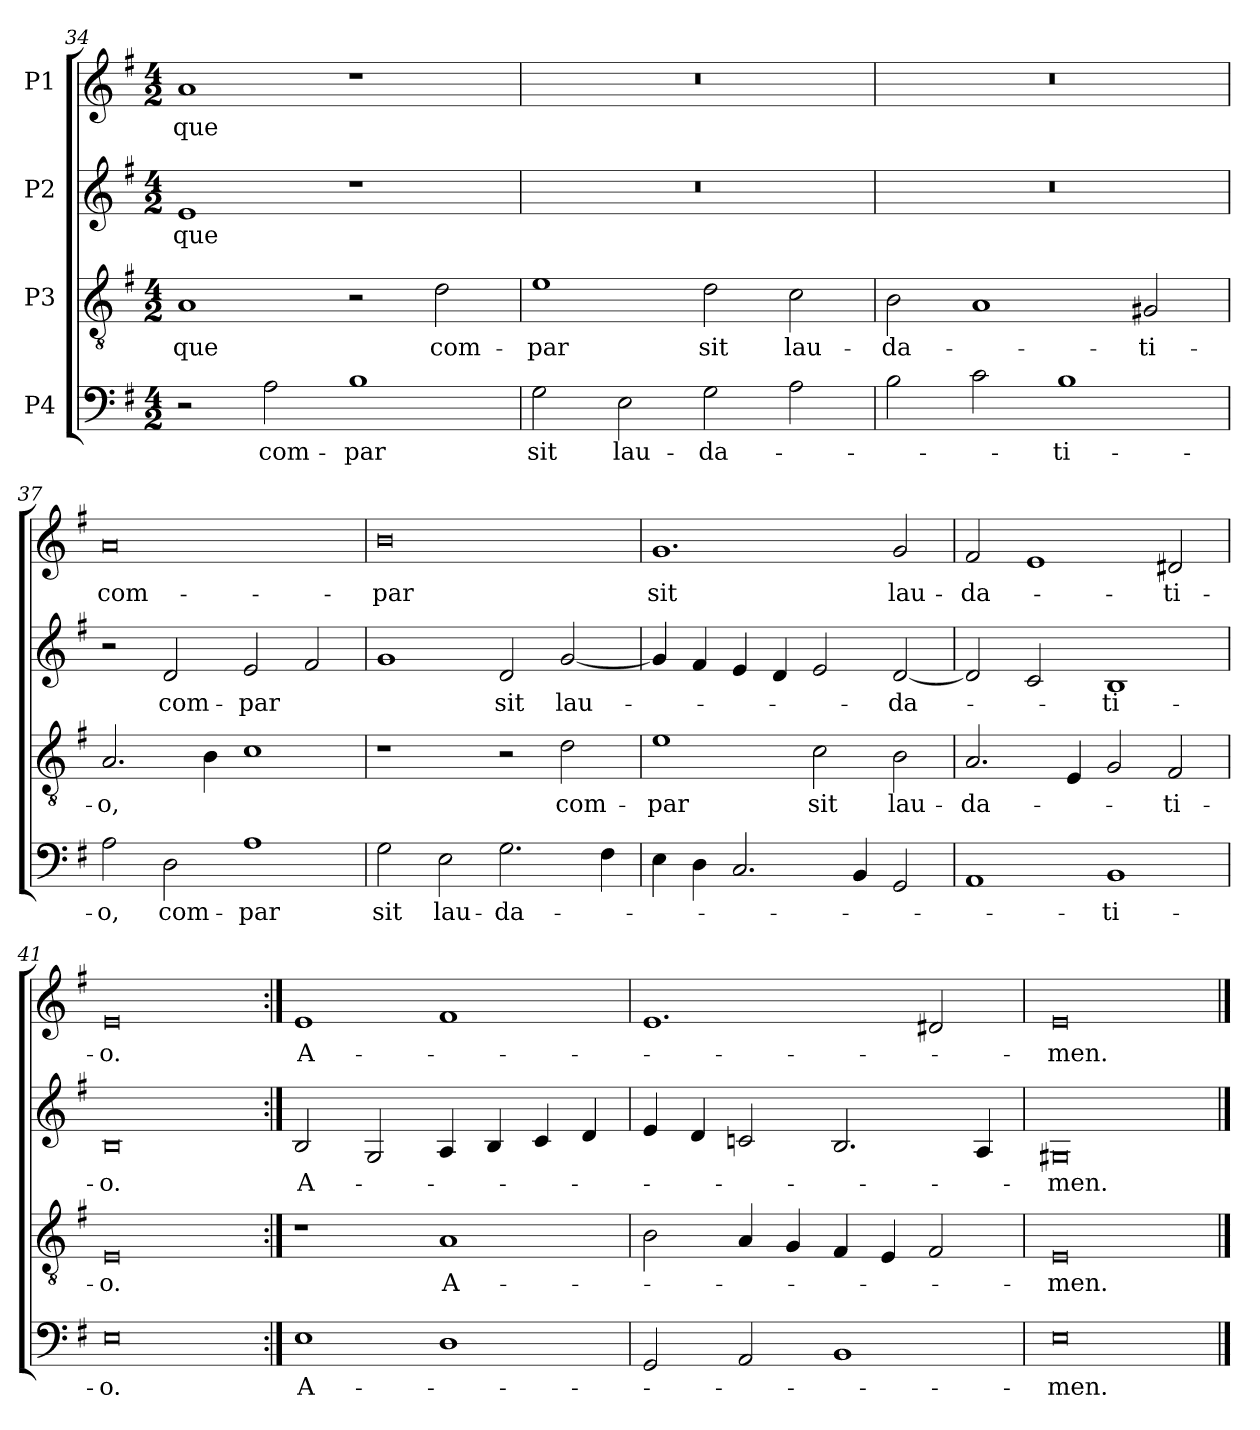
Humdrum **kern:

**kern	**text	**kern	**text	**kern	**text	**kern	**text
*part4	*part4	*part3	*part3	*part2	*part2	*part1	*part1
*staff4	*staff4	*staff3	*staff3	*staff2	*staff2	*staff1	*staff1
*I"P4	*	*I"P3	*	*I"P2	*	*I"P1	*
*clefF4	*	*clefGv2	*	*clefG2	*	*clefG2	*
*	*	*ITrd7c12	*	*	*	*	*
*k[f#]	*	*k[f#]	*	*k[f#]	*	*k[f#]	*
*G:	*	*G:	*	*G:	*	*G:	*
*M4/2	*	*M4/2	*	*M4/2	*	*M4/2	*
=34	=34	=34	=34	=34	=34	=34	=34
!	!	!	!LO:LY:b	!	!LO:LY:b	!	!LO:LY:b
2r	.	1AA	que	1e	que	1a	que
!	!LO:LY:b	!	!	!	!	!	!
2A\	-com-	.	.	.	.	.	.
!	!LO:LY:b	!	!	!	!	!	!
1B	-par	2r	.	1r	.	1r	.
!	!	!	!LO:LY:b	!	!	!	!
.	.	2D\	-com-	.	.	.	.
!!LO:LB:g=z
=35	=35	=35	=35	=35	=35	=35	=35
!	!LO:LY:b	!	!LO:LY:b	!LO:N:vis=1	!	!LO:N:vis=1	!
2G\	sit	1E	-par	0r	.	0r	.
!	!LO:LY:b	!	!	!	!	!	!
2E\	-lau-	.	.	.	.	.	.
!	!LO:LY:b	!	!LO:LY:b	!	!	!	!
2G\	-da-	2D\	sit	.	.	.	.
!	!	!	!LO:LY:b	!	!	!	!
2A\	.	2C\	-lau-	.	.	.	.
=36	=36	=36	=36	=36	=36	=36	=36
!	!	!	!LO:LY:b	!LO:N:vis=1	!	!LO:N:vis=1	!
2B\	.	2BB\	-da-	0r	.	0r	.
2c\	.	1AA	.	.	.	.	.
!	!LO:LY:b	!	!	!	!	!	!
1B	-ti-	.	.	.	.	.	.
!	!	!	!LO:LY:b	!	!	!	!
.	.	2GG#X/	-ti-	.	.	.	.
=37	=37	=37	=37	=37	=37	=37	=37
!	!LO:LY:b	!	!LO:LY:b	!	!	!	!LO:LY:b
2A\	o,	2.AA/	o,	2r	.	0a	-com-
!	!LO:LY:b	!	!	!	!LO:LY:b	!	!
2D\	-com-	.	.	2d/	-com-	.	.
.	.	4BB\	.	.	.	.	.
!	!LO:LY:b	!	!	!	!LO:LY:b	!	!
1A	-par	1C	.	2e/	-par	.	.
.	.	.	.	2f#/	.	.	.
=38	=38	=38	=38	=38	=38	=38	=38
!	!LO:LY:b	!	!	!	!	!	!LO:LY:b
2G\	sit	1r	.	1g	.	0b	-par
!	!LO:LY:b	!	!	!	!	!	!
2E\	-lau-	.	.	.	.	.	.
!	!LO:LY:b	!	!	!	!LO:LY:b	!	!
2.G\	-da-	2r	.	2d/	sit	.	.
!	!	!	!LO:LY:b	!	!LO:LY:b	!	!
.	.	2D\	-com-	[<2g/	-lau-	.	.
4F#\	.	.	.	.	.	.	.
=39	=39	=39	=39	=39	=39	=39	=39
!	!	!	!LO:LY:b	!	!	!	!LO:LY:b
4E\	.	1E	-par	4g/]	.	1.g	sit
4D\	.	.	.	4f#/	.	.	.
2.C/	.	.	.	4e/	.	.	.
.	.	.	.	4d/	.	.	.
!	!	!	!LO:LY:b	!	!	!	!
.	.	2C\	sit	2e/	.	.	.
4BB/	.	.	.	.	.	.	.
!	!	!	!LO:LY:b	!	!LO:LY:b	!	!LO:LY:b
2GG/	.	2BB\	-lau-	[<2d/	-da-	2g/	-lau-
!!LO:PB:g=z
=40	=40	=40	=40	=40	=40	=40	=40
!	!	!	!LO:LY:b	!	!	!	!LO:LY:b
1AA	.	2.AA/	-da-	2d/]	.	2f#/	-da-
.	.	.	.	2c/	.	1e	.
.	.	4EE/	.	.	.	.	.
!	!LO:LY:b	!	!	!	!LO:LY:b	!	!
1BB	-ti-	2GG/	.	1B	-ti-	.	.
!	!	!	!LO:LY:b	!	!	!	!LO:LY:b
.	.	2FF#/	-ti-	.	.	2d#X/	-ti-
=41	=41	=41	=41	=41	=41	=41	=41
!	!LO:LY:b	!	!LO:LY:b	!	!LO:LY:b	!	!LO:LY:b
0E	o.	0EE	o.	0B	o.	0e	o.
=42:|!	=42:|!	=42:|!	=42:|!	=42:|!	=42:|!	=42:|!	=42:|!
!	!LO:LY:b	!	!	!	!LO:LY:b	!	!LO:LY:b
1E	A-	1r	.	2B/	A-	1e	A-
.	.	.	.	2G/	.	.	.
!	!	!	!LO:LY:b	!	!	!	!
1D	.	1AA	A-	4A/	.	1f#	.
.	.	.	.	4B/	.	.	.
.	.	.	.	4c/	.	.	.
.	.	.	.	4d/	.	.	.
=43	=43	=43	=43	=43	=43	=43	=43
2GG/	.	2BB\	.	4e/	.	1.e	.
.	.	.	.	4d/	.	.	.
2AA/	.	4AA/	.	2cn/	.	.	.
.	.	4GG/	.	.	.	.	.
1BB	.	4FF#/	.	2.B/	.	.	.
.	.	4EE/	.	.	.	.	.
.	.	2FF#/	.	.	.	2d#X/	.
.	.	.	.	4A/	.	.	.
=44	=44	=44	=44	=44	=44	=44	=44
!	!LO:LY:b	!	!LO:LY:b	!	!LO:LY:b	!	!LO:LY:b
0E	-men.	0EE	-men.	0G#X	-men.	0e	-men.
==	==	==	==	==	==	==	==
*-	*-	*-	*-	*-	*-	*-	*-
